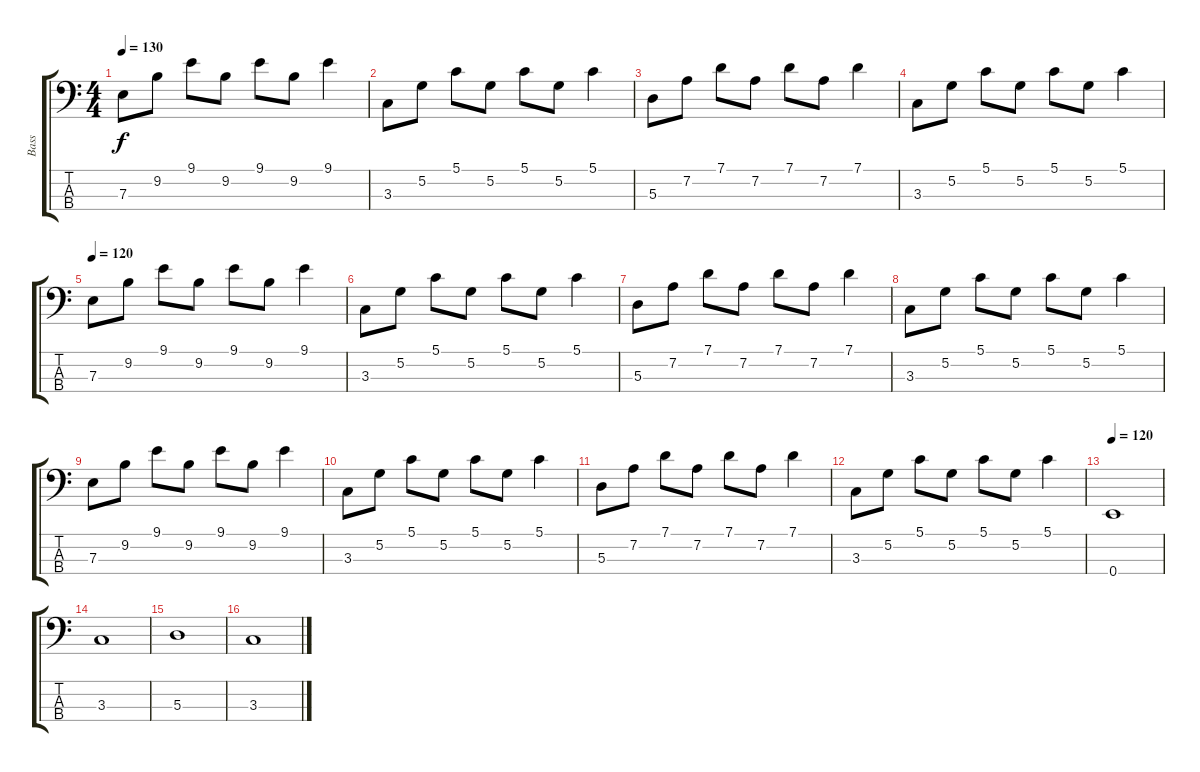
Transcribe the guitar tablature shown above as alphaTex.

\track ("Bass" "Bass") {instrument electricbasspick}
\staff {score tabs}
\tuning (G2 D2 A1 E1) {hide}
\ts (4 4)
\tempo 130
\tempo 120
\tempo 130
\clef f4
\ks c
7.3.8{dy f instrument electricbasspick} 9.2.8 9.1.8 9.2.8 9.1.8 9.2.8 9.1.4 |
3.3.8 5.2.8 5.1.8 5.2.8 5.1.8 5.2.8 5.1.4 |
5.3.8 7.2.8 7.1.8 7.2.8 7.1.8 7.2.8 7.1.4 |
3.3.8 5.2.8 5.1.8 5.2.8 5.1.8 5.2.8 5.1.4 |
\tempo 120
7.3.8 9.2.8 9.1.8 9.2.8 9.1.8 9.2.8 9.1.4 |
3.3.8 5.2.8 5.1.8 5.2.8 5.1.8 5.2.8 5.1.4 |
5.3.8 7.2.8 7.1.8 7.2.8 7.1.8 7.2.8 7.1.4 |
3.3.8 5.2.8 5.1.8 5.2.8 5.1.8 5.2.8 5.1.4 |
7.3.8 9.2.8 9.1.8 9.2.8 9.1.8 9.2.8 9.1.4 |
3.3.8 5.2.8 5.1.8 5.2.8 5.1.8 5.2.8 5.1.4 |
5.3.8 7.2.8 7.1.8 7.2.8 7.1.8 7.2.8 7.1.4 |
3.3.8 5.2.8 5.1.8 5.2.8 5.1.8 5.2.8 5.1.4 |
\tempo 120
0.4.1 |
3.3.1 |
5.3.1 |
3.3.1
